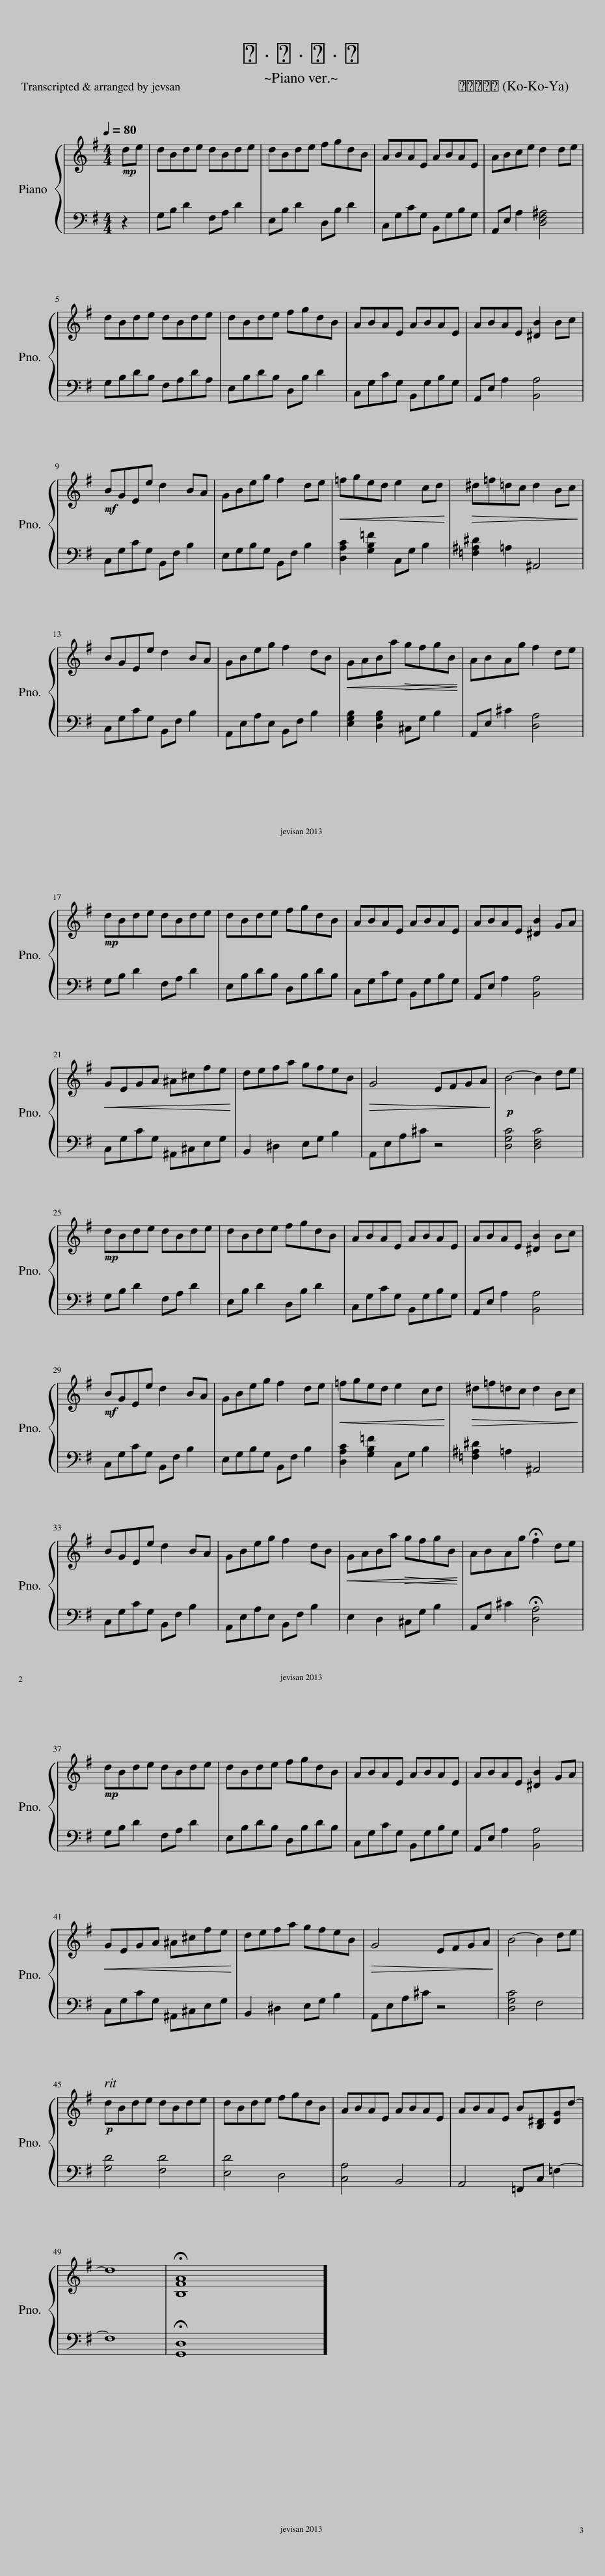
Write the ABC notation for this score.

X:1
%%score { 1 | 2 }
L:1/8
Q:1/4=80
M:4/4
I:linebreak $
K:G
V:1 treble
V:2 bass
V:1
!mp! de | dBde dBde | dBde fgdB | ABAE ABAE | ABce d2 de |$ %5
 dBde dBde | dBde fgdB | ABAE ABAE | ABAE [^DB]2 Bc |$!mf! BGEe d2 BA | %10
 GBeg f2 de |!<(! =fged e2 cd!<)! |!>(! ^d=f=dc d2 Bc!>)! |$ BGEe d2 BA | GBeg f2 dB | %15
!<(! GABa!>(! gfgB!<)!!>)! | ABAg f2 de |$!mp! dBde dBde | dBde fgdB | ABAE ABAE | %20
 ABAE [^DB]2 GA |$!<(! GEGA ^A^cfe!<)! | defa gfeB |!>(! G4 EFGA!>)! |!p! B4- B2 de |$ %25
!mp! dBde dBde | dBde fgdB | ABAE ABAE | ABAE [^DB]2 Bc |$!mf! BGEe d2 BA | %30
 GBeg f2 de |!<(! =fged e2 cd!<)! |!>(! ^d=f=dc d2 Bc!>)! |$ BGEe d2 BA | GBeg f2 dB | %35
!<(! GABa!>(! gfgB!<)!!>)! | ABAg !fermata!f2 de |$!mp! dBde dBde | dBde fgdB | ABAE ABAE | %40
 ABAE [^DB]2 GA |$!<(! GEGA ^A^cfe!<)! | defa gfeB |!>(! G4 EFGA!>)! | B4- B2 de |$ %45
!p! dBde dBde | dBde fgdB | ABAE ABAE | ABAE B[B,^D][DG]d- |$ d8 | %50
 !fermata![B,FA]8 |] %51
V:2
 z2 | G,B, D2 F,A, D2 | E,B, D2 D,B, D2 | C,G,CG, B,,G,B,G, | A,,E, A,2 [D,F,^A,]4 |$ %5
 G,B,DB, F,A,DA, | E,B,DB, D,B, D2 | C,G,CG, B,,G,B,G, | A,,E, A,2 [B,,A,]4 |$ C,G,CG, B,,F, B,2 | %10
 E,G,B,G, B,,F, B,2 | [D,A,C]2 [G,B,=F]2 C,G, B,2 | [=F,^A,^D]2 =A,2 ^A,,4 |$ C,G,CG, B,,F, B,2 | A,,E,A,E, B,,F, B,2 | %15
 [E,G,B,]2 [D,G,B,]2 ^C,G, B,2 | A,,E, ^C2 [D,A,]4 |$ G,B, D2 F,A, D2 | E,B,DB, D,B,DB, | C,G,CG, B,,G,B,G, | %20
 A,,E, A,2 [B,,A,]4 |$ C,G,CG, ^A,,^C,E,G, | B,,2 ^D,2 E,G, B,2 | A,,E,A,^C z4 | [D,G,C]4 [D,F,C]4 |$ %25
 G,B, D2 F,A, D2 | E,B, D2 D,B, D2 | C,G,CG, B,,G,B,G, | A,,E, A,2 [B,,A,]4 |$ C,G,CG, B,,F, B,2 | %30
 E,G,B,G, B,,F, B,2 | [D,A,C]2 [G,B,=F]2 C,G, B,2 | [=F,^A,^D]2 =A,2 ^A,,4 |$ C,G,CG, B,,F, B,2 | A,,E,A,E, B,,F, B,2 | %35
 E,2 D,2 ^C,G, B,2 | A,,E, ^C2 !fermata![D,A,]4 |$ G,B, D2 F,A, D2 | E,B,DB, D,B,DB, | C,G,CG, B,,G,B,G, | %40
 A,,E, A,2 [B,,A,]4 |$ C,G,CG, ^A,,^C,E,G, | B,,2 ^D,2 E,G, B,2 | A,,E,A,^C z4 | [D,G,C]4 F,4 |$ %45
 [G,D]4 [F,D]4 | [E,D]4 D,4 | [C,A,]4 B,,4 | A,,4 =F,,C, =F,2- |$ F,8 | %50
 !fermata![G,,D,]8 |] %51
